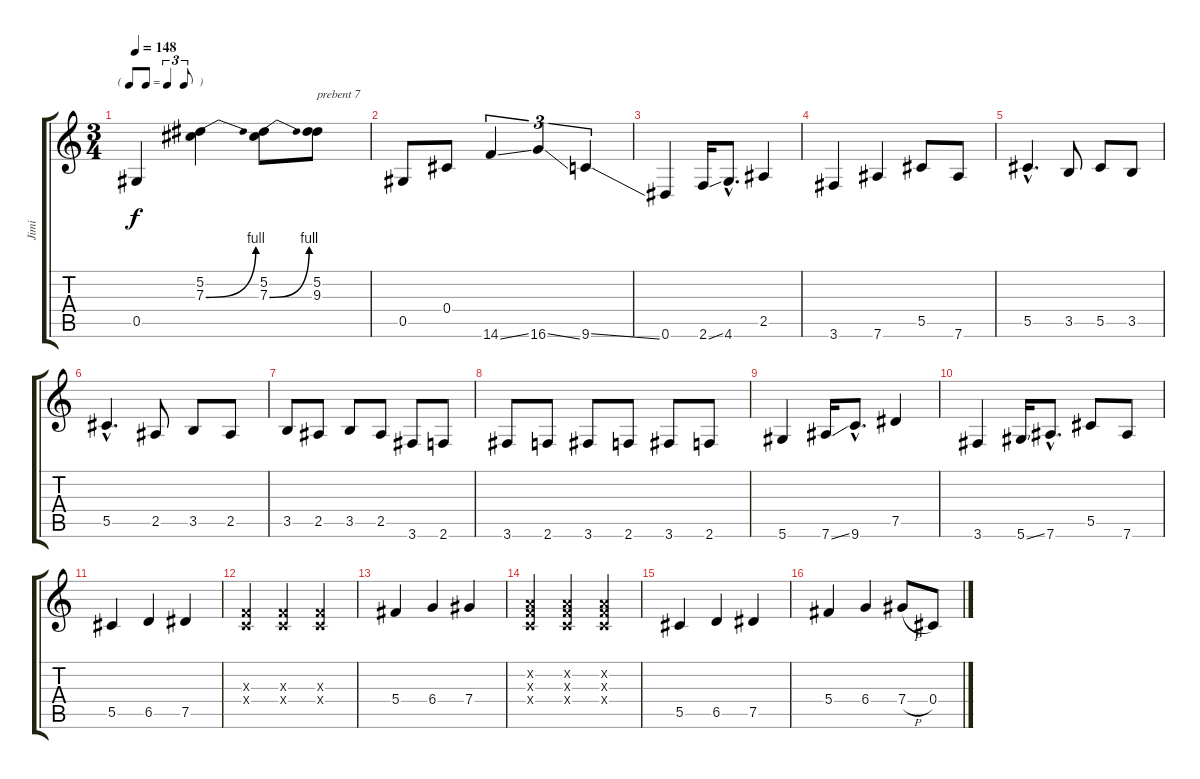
\track ("Jimi" "Jimi") {instrument distortionguitar}
\staff {score tabs}
\tuning (Eb4 Bb3 Gb3 Db3 Ab2 Eb2) {hide}
\ts (3 4)
\tf triplet8th
\tempo 148
\clef g2
\ks c
0.5.4{dy f} (5.2 7.3{be (bend 0 0 60 4)}).4 (5.2 7.3{be (bend 0 0 60 4)}).8 (5.2 9.3).8{txt "prebent 7"} |
0.5.8 0.4.8 14.6{ss}.4{tu (3 2)} 16.6{ss}.4{tu (3 2)} 9.6{ss}.4{tu (3 2)} |
0.6.4 2.6{ss}.16 4.6{hac}.8{d} 2.5.4 |
3.6.4 7.6.4 5.5.8 7.6.8 |
5.5{hac}.4{d} 3.5.8 5.5.8 3.5.8 |
5.5{hac}.4{d} 2.5.8 3.5.8 2.5.8 |
3.5.8 2.5.8 3.5.8 2.5.8 3.6.8 2.6.8 |
3.6.8 2.6.8 3.6.8 2.6.8 3.6.8 2.6.8 |
5.6.4 7.6{ss}.16 9.6{hac}.8{d} 7.5.4 |
3.6.4 5.6{ss}.16 7.6{hac}.8{d} 5.5.8 7.6.8 |
5.5.4 6.5.4 7.5.4 |
(-1.3{x} -1.4{x}).4 (-1.3{x} -1.4{x}).4 (-1.3{x} -1.4{x}).4 |
5.4.4 6.4.4 7.4.4 |
(-1.2{x} -1.3{x} -1.4{x}).4 (-1.2{x} -1.3{x} -1.4{x}).4 (-1.2{x} -1.3{x} -1.4{x}).4 |
5.5.4 6.5.4 7.5.4 |
5.4.4 6.4.4 7.4{h}.8 0.4.8
